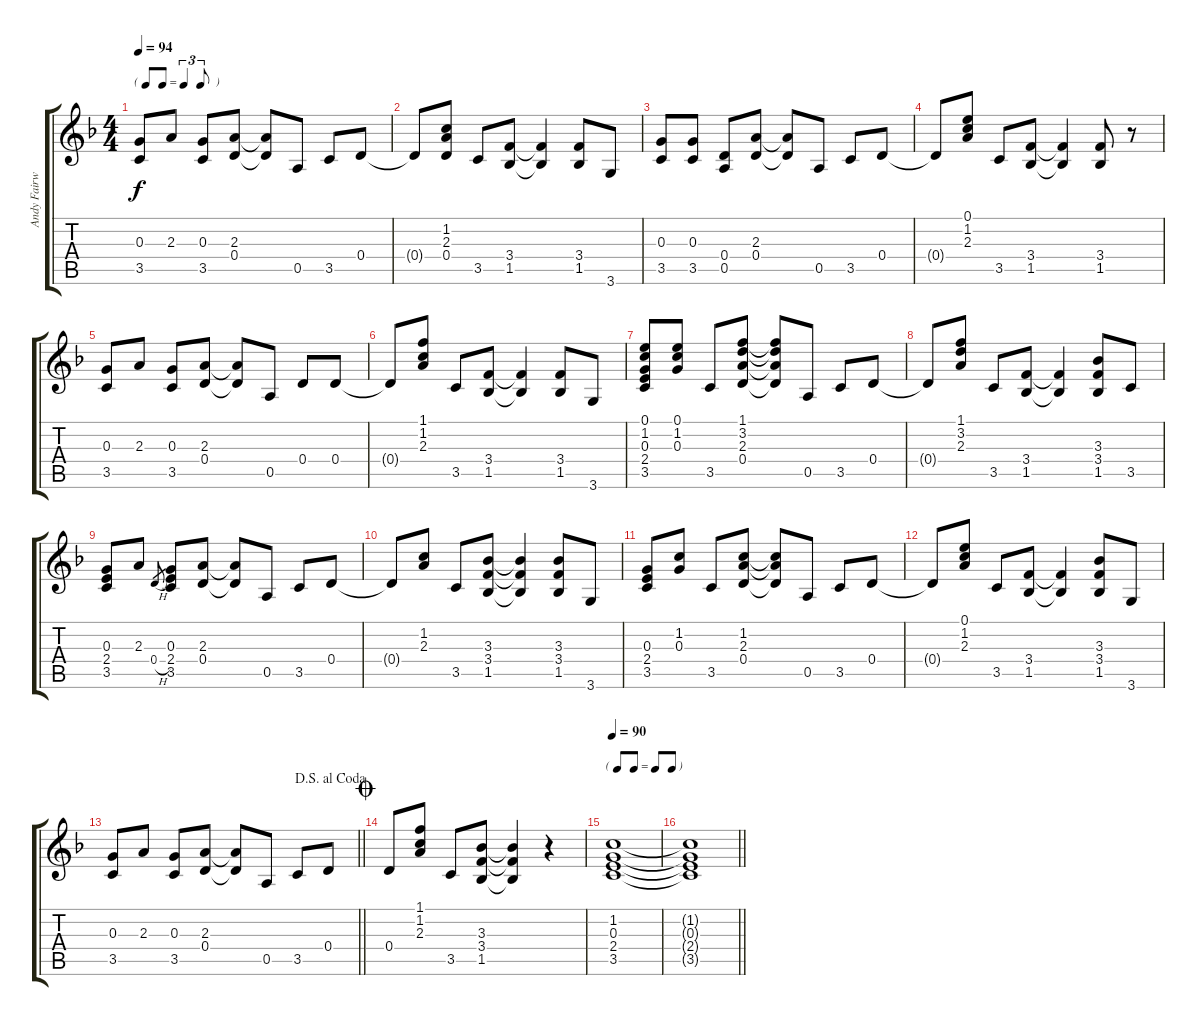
\track ("Andy Fairweather Low - Acoustic Guitar" "Andy Fairw") {instrument acousticguitarsteel}
\staff {score tabs}
\tuning (E4 B3 G3 D3 A2 E2) {hide}
\ts (4 4)
\tf triplet8th
\tempo 94
\clef g2
\ks f
(0.3 3.5).8{dy f} 2.3.8 (0.3 3.5).8 (2.3 0.4).8 (2.3{t} 0.4{t}).8 0.5.8 3.5.8 0.4.8 |
0.4{t}.8 (1.2 2.3 0.4).8 3.5.8 (3.4 1.5).8 (3.4{t} 1.5{t}).4 (3.4 1.5).8 3.6.8 |
(0.3 3.5).8 (0.3 3.5).8 (0.4 0.5).8 (2.3 0.4).8 (2.3{t} 0.4{t}).8 0.5.8 3.5.8 0.4.8 |
0.4{t}.8 (0.1 1.2 2.3).8 3.5.8 (3.4 1.5).8 (3.4{t} 1.5{t}).4 (3.4 1.5).8 r.8 |
(0.3 3.5).8 2.3.8 (0.3 3.5).8 (2.3 0.4).8 (2.3{t} 0.4{t}).8 0.5.8 0.4.8 0.4.8 |
0.4{t}.8 (1.1 1.2 2.3).8 3.5.8 (3.4 1.5).8 (3.4{t} 1.5{t}).4 (3.4 1.5).8 3.6.8 |
(0.1 1.2 0.3 2.4 3.5).8 (0.1 1.2 0.3).8 3.5.8 (1.1 3.2 2.3 0.4).8 (1.1{t} 3.2{t} 2.3{t} 0.4{t}).8 0.5.8 3.5.8 0.4.8 |
0.4{t}.8 (1.1 3.2 2.3).8 3.5.8 (3.4 1.5).8 (3.4{t} 1.5{t}).4 (3.3 3.4 1.5).8 3.5.8 |
(0.3 2.4 3.5).8 2.3.8 0.4{h}.8{gr} (0.3 2.4 3.5).8 (2.3 0.4).8 (2.3{t} 0.4{t}).8 0.5.8 3.5.8 0.4.8 |
0.4{t}.8 (1.2 2.3).8 3.5.8 (3.3 3.4 1.5).8 (3.3{t} 3.4{t} 1.5{t}).4 (3.3 3.4 1.5).8 3.6.8 |
(0.3 2.4 3.5).8 (1.2 0.3).8 3.5.8 (1.2 2.3 0.4).8 (1.2{t} 2.3{t} 0.4{t}).8 0.5.8 3.5.8 0.4.8 |
0.4{t}.8 (0.1 1.2 2.3).8 3.5.8 (3.4 1.5).8 (3.4{t} 1.5{t}).4 (3.3 3.4 1.5).8 3.6.8 |
\jump dalsegnoalcoda
\barLineRight lightlight
(0.3 3.5).8 2.3.8 (0.3 3.5).8 (2.3 0.4).8 (2.3{t} 0.4{t}).8 0.5.8 3.5.8 0.4.8 |
\jump coda
0.4.8 (1.1 1.2 2.3).8 3.5.8 (3.3 3.4 1.5).8 (3.3{t} 3.4{t} 1.5{t}).4 r.4 |
\tf none
\tempo 90
(1.2 0.3 2.4 3.5).1 |
\barLineRight lightlight
(1.2{t} 0.3{t} 2.4{t} 3.5{t}).1
